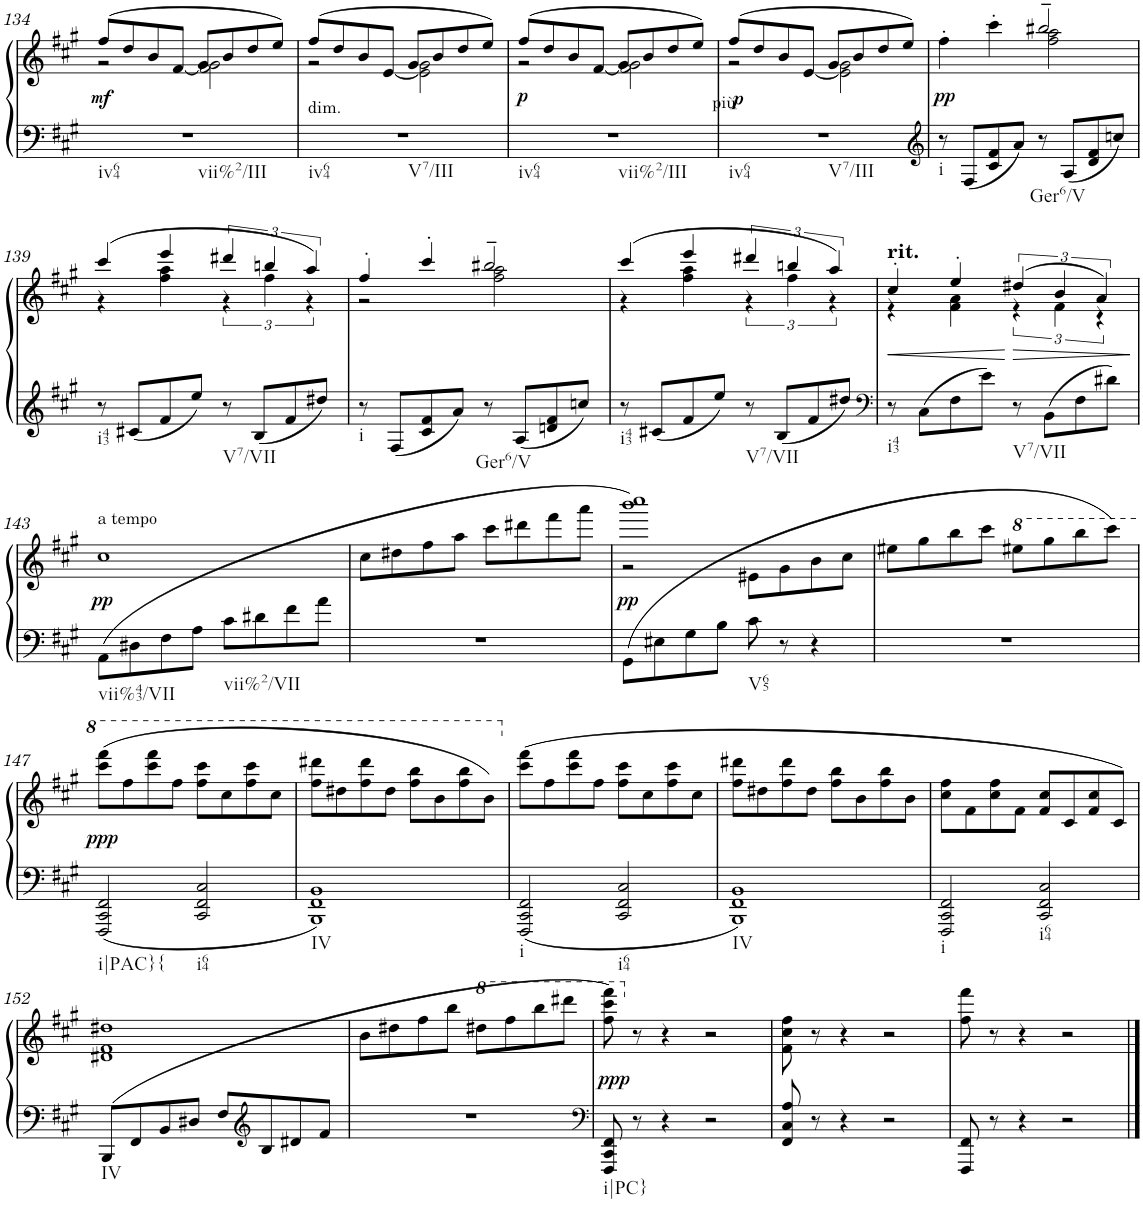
**kern	**kern	**dynam
*part1	*part1	*part1
*staff2	*staff1	*staff1/2
*I"Piano	*	*
*I'Pno.	*	*
!!LO:PB:g=z
*clefF4	*clefG2	*
*k[f#c#g#]	*k[f#c#g#]	*
*M4/4	*M4/4	*
*met(c)	*met(c)	*
=134	=134	=134
*	*^	*
!LO:TX:b:t=iv64	!	!	!
!LO:TX:b:t=vii%2/III	!	!	!
!	!	!	!LO:DY:b
1r	(8ff#/L	2r	mf
.	8dd/	.	.
.	8b/	.	.
.	[<8f#/J	.	.
.	8g#/L	2f#\] 2g#\	.
.	8b/	.	.
.	8dd/	.	.
.	8ee/J)	.	.
=135	=135	=135	=135
!	!LO:TX:b:t=dim.	!	!
!LO:TX:b:t=iv64	!	!	!
!LO:TX:b:t=V7/III	!	!	!
1r	(8ff#/L	2r	.
.	8dd/	.	.
.	8b/	.	.
.	[<8e/J	.	.
.	8g#/L	2e\] 2g#\	.
.	8b/	.	.
.	8dd/	.	.
.	8ee/J)	.	.
=136	=136	=136	=136
!LO:TX:b:t=iv64	!	!	!
!LO:TX:b:t=vii%2/III	!	!	!
!	!	!	!LO:DY:b
1r	(8ff#/L	2r	p
.	8dd/	.	.
.	8b/	.	.
.	[<8f#/J	.	.
.	8g#/L	2f#\] 2g#\	.
.	8b/	.	.
.	8dd/	.	.
.	8ee/J)	.	.
=137	=137	=137	=137
!	!LO:TX:b:t=più	!	!
!LO:TX:b:t=iv64	!	!	!
!LO:TX:b:t=V7/III	!	!	!
!	!	!	!LO:DY:b
1r	(8ff#/L	2r	p
.	8dd/	.	.
.	8b/	.	.
.	[<8e/J	.	.
.	8g#/L	2e\] 2g#\	.
.	8b/	.	.
.	8dd/	.	.
.	8ee/J)	.	.
=138	=138	=138	=138
*clefG2	*	*	*
!LO:TX:b:t=i	!	!	!
!	!	!	!LO:DY:b
8r	4ff#'\	2ryy	pp
8F#/L	.	.	.
8c#/ 8f#/	4ccc#'\	.	.
8a/J	.	.	.
!LO:TX:b:t=Ger6/V	!	!	!
8r	2bb#X~/	2ff#\ 2aa\	.
8A/L	.	.	.
8d/ 8f#/	.	.	.
8ccn/J	.	.	.
!!LO:LB:g=z	!!
=139	=139	=139	=139
!LO:TX:b:t=i43	!	!	!
8r	(4ccc#/	4r	.
8c#X/L	.	.	.
8f#/	4eee/	4ff#\ 4aa\	.
8ee/J	.	.	.
!LO:TX:b:t=V7/VII	!	!	!
8r	6ddd#X/	6r	.
8B/L	.	.	.
.	6bbn/	6ff#\	.
8f#/	.	.	.
.	6aa/)	6r	.
8dd#X/J	.	.	.
=140	=140	=140	=140
!LO:TX:b:t=i	!	!	!
8r	4ff#'/	2r	.
8F#/L	.	.	.
8c#/ 8f#/	4ccc#'/	.	.
8a/J	.	.	.
!LO:TX:b:t=Ger6/V	!	!	!
8r	2bb#X~/	2ff#\ 2aa\	.
8A/L	.	.	.
8dn/ 8f#/	.	.	.
8ccn/J	.	.	.
=141	=141	=141	=141
!LO:TX:b:t=i43	!	!	!
8r	(4ccc#/	4r	.
8c#X/L	.	.	.
8f#/	4eee/	4ff#\ 4aa\	.
8ee/J	.	.	.
!LO:TX:b:t=V7/VII	!	!	!
8r	6ddd#X/	6r	.
8B/L	.	.	.
.	6bbn/	6ff#\	.
8f#/	.	.	.
.	6aa/)	6r	.
8dd#X/J	.	.	.
=142	=142	=142	=142
*clefF4	*	*	*
!	!LO:TX:a:B:t=rit.	!	!
!LO:TX:b:t=i43	!	!	!
!	!	!	!LO:HP:b
8r	4cc#'/	4r	<
8C#\L	.	.	.
8F#\	4ee'/	4f#\ 4a\	.
8e\J	.	.	.
!LO:TX:b:t=V7/VII	!	!	!
8r	(6dd#X/	6r	.
8BB\L	.	.	.
.	6b/	6f#\	.
8F#\	.	.	.
.	6a/)	6r	.
8d#X\J	.	.	.
*	*v	*v	*
.	.	[
!!LO:LB:g=z
=143	=143	=143
!	!LO:TX:a:t=a tempo	!
!LO:TX:b:t=vii%43/VII	!	!
!	!	!LO:DY:b
(8AA\L	1cc#	pp
8D#X\	.	.
8F#\	.	.
8A\J	.	.
!LO:TX:b:t=vii%2/VII	!	!
8c#\L	.	.
8d#X\	.	.
8f#\	.	.
8a\J	.	.
=144	=144	=144
1r	8cc#\L	.
.	8dd#X\	.
.	8ff#\	.
.	8aa\J	.
.	8ccc#\L	.
.	8ddd#X\	.
.	8fff#\	.
.	8aaa\J	.
=145	=145	=145
*	*^	*
!	!	!	!LO:DY:b
(8GG#\L	1bbb 1cccc#)	2r	pp
8E#X\	.	.	.
8G#\	.	.	.
8B\J	.	.	.
!LO:TX:b:t=V65	!	!	!
8c#\	.	8e#X\L	.
8r	.	8g#\	.
4r	.	8b\	.
.	.	8cc#\J	.
*	*v	*v	*
=146	=146	=146
1r	8ee#X\L	.
.	8gg#\	.
.	8bb\	.
.	8ccc#\J	.
.	8eee#X\L	.
.	8ggg#\	.
.	8bbb\	.
.	8cccc#\J)	.
!!LO:LB:g=z
=147	=147	=147
!LO:TX:b:t=i|PAC}{	!	!
!	!	!LO:DY:b
2FFF#/ 2CC#/ 2FF#/	(8cccc#\ 8ffff#\L	ppp
.	8fff#\	.
.	8cccc#\ 8ffff#\	.
.	8fff#\J	.
!LO:TX:b:t=i64	!	!
2CC#/ 2FF#/ 2C#/	8fff#\ 8cccc#\L	.
.	8ccc#\	.
.	8fff#\ 8cccc#\	.
.	8ccc#\J	.
=148	=148	=148
!LO:TX:b:t=IV	!	!
1BBB 1FF# 1BB	8fff#\ 8dddd#X\L	.
.	8ddd#X\	.
.	8fff#\ 8dddd#\	.
.	8ddd#\J	.
.	8fff#\ 8bbb\L	.
.	8bb\	.
.	8fff#\ 8bbb\	.
.	8bb\J)	.
=149	=149	=149
!LO:TX:b:t=i	!	!
2FFF#/ 2CC#/ 2FF#/	(8ccc#\ 8fff#\L	.
.	8ff#\	.
.	8ccc#\ 8fff#\	.
.	8ff#\J	.
!LO:TX:b:t=i64	!	!
2CC#/ 2FF#/ 2C#/	8ff#\ 8ccc#\L	.
.	8cc#\	.
.	8ff#\ 8ccc#\	.
.	8cc#\J	.
=150	=150	=150
!LO:TX:b:t=IV	!	!
1BBB 1FF# 1BB	8ff#\ 8ddd#X\L	.
.	8dd#X\	.
.	8ff#\ 8ddd#\	.
.	8dd#\J	.
.	8ff#\ 8bb\L	.
.	8b\	.
.	8ff#\ 8bb\	.
.	8b\J	.
=151	=151	=151
!LO:TX:b:t=i	!	!
2FFF#/ 2CC#/ 2FF#/	8cc#\ 8ff#\L	.
.	8f#\	.
.	8cc#\ 8ff#\	.
.	8f#\J	.
!LO:TX:b:t=i64	!	!
2CC#/ 2FF#/ 2C#/	8f#/ 8cc#/L	.
.	8c#/	.
.	8f#/ 8cc#/	.
.	8c#/J)	.
!!LO:LB:g=z
=152	=152	=152
!LO:TX:b:t=IV	!	!
(>8BBB/L	1d#X 1f# 1dd#X	.
8FF#/	.	.
8BB/	.	.
8D#X/J	.	.
8F#/L	.	.
*clefG2	*	*
8B/	.	.
8d#X/	.	.
8f#/J	.	.
=153	=153	=153
1r	8b\L	.
.	8dd#X\	.
.	8ff#\	.
.	8bb\J	.
.	8ddd#X\L	.
.	8fff#\	.
.	8bbb\	.
.	8dddd#X\J	.
=154	=154	=154
*clefF4	*	*
!LO:TX:b:t=i|PC}	!	!
!	!	!LO:DY:b
8FFF#/ 8CC#/ 8FF#/	8fff#\ 8cccc#\ 8ffff#\)	ppp
8r	8r	.
4r	4r	.
2r	2r	.
=155	=155	=155
8FF#/ 8C#/ 8A/	8f#\ 8cc#\ 8ff#\	.
8r	8r	.
4r	4r	.
2r	2r	.
=156	=156	=156
8FFF#/ 8FF#/	8ff#\ 8fff#\	.
8r	8r	.
4r	4r	.
2r	2r	.
==	==	==
*-	*-	*-
